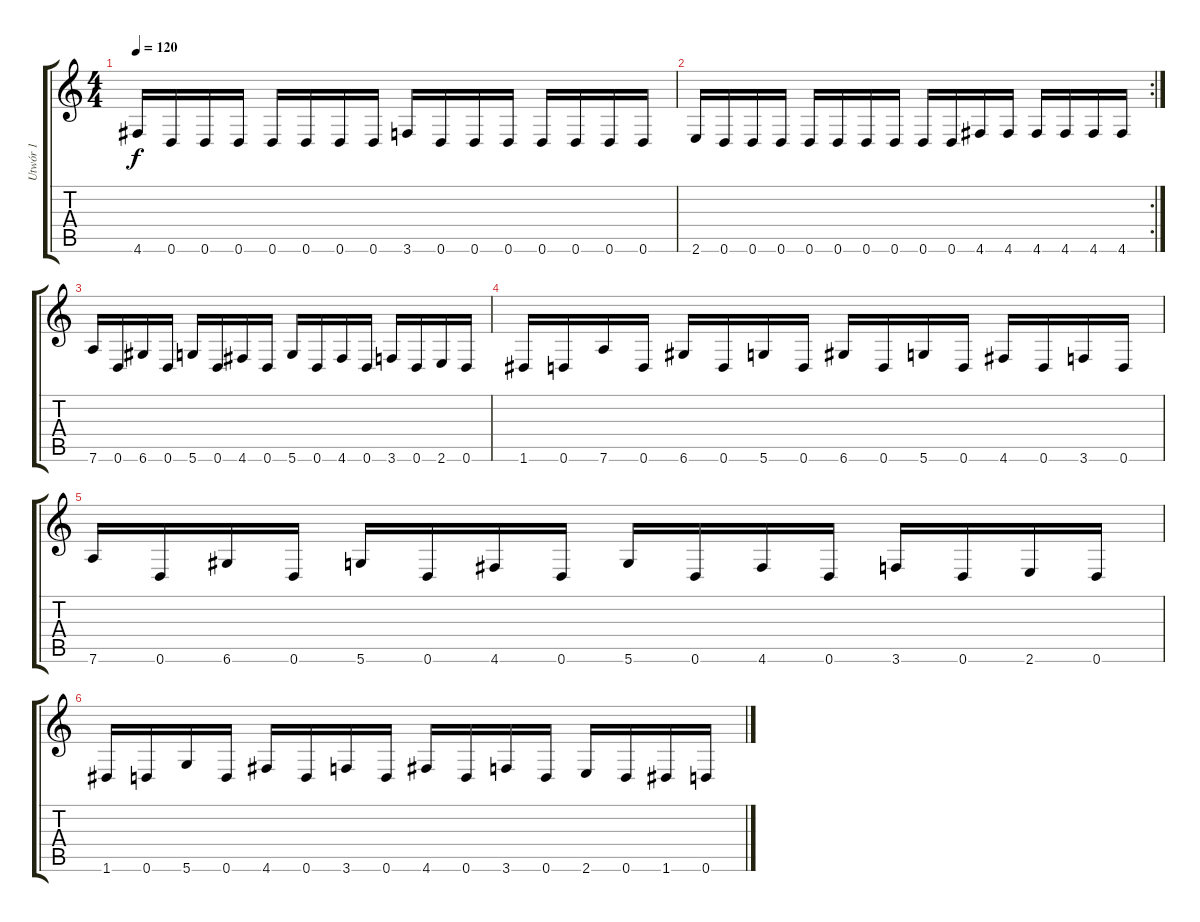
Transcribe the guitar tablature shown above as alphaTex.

\track ("Utwór 1" "Utwór 1") {instrument distortionguitar}
\staff {score tabs}
\tuning (D4 A3 F3 C3 G2 D2) {hide}
\ts (4 4)
\tempo 120
\clef g2
\ks c
4.6.16{dy f} 0.6.16 0.6.16 0.6.16 0.6.16 0.6.16 0.6.16 0.6.16 3.6.16 0.6.16 0.6.16 0.6.16 0.6.16 0.6.16 0.6.16 0.6.16 |
\rc 2
2.6.16 0.6.16 0.6.16 0.6.16 0.6.16 0.6.16 0.6.16 0.6.16 0.6.16 0.6.16 4.6.16 4.6.16 4.6.16 4.6.16 4.6.16 4.6.16 |
7.6.16 0.6.16 6.6.16 0.6.16 5.6.16 0.6.16 4.6.16 0.6.16 5.6.16 0.6.16 4.6.16 0.6.16 3.6.16 0.6.16 2.6.16 0.6.16 |
1.6.16 0.6.16 7.6.16 0.6.16 6.6.16 0.6.16 5.6.16 0.6.16 6.6.16 0.6.16 5.6.16 0.6.16 4.6.16 0.6.16 3.6.16 0.6.16 |
7.6.16 0.6.16 6.6.16 0.6.16 5.6.16 0.6.16 4.6.16 0.6.16 5.6.16 0.6.16 4.6.16 0.6.16 3.6.16 0.6.16 2.6.16 0.6.16 |
1.6.16 0.6.16 5.6.16 0.6.16 4.6.16 0.6.16 3.6.16 0.6.16 4.6.16 0.6.16 3.6.16 0.6.16 2.6.16 0.6.16 1.6.16 0.6.16
